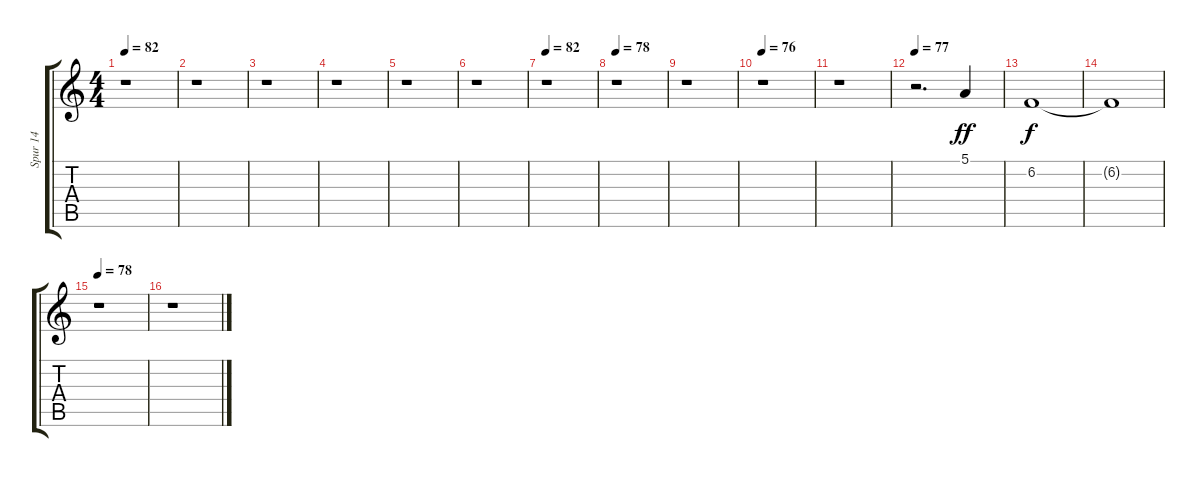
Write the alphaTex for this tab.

\track ("Spur 14" "Spur 14") {instrument pad2warm}
\staff {score tabs}
\tuning (E4 B3 G3 D3 A2 E2) {hide}
\ts (4 4)
\tempo 82
\clef g2
\ks c
r.1{dy ff instrument pad2warm} |
r.1 |
r.1 |
r.1 |
r.1 |
r.1 |
\tempo 82
r.1 |
\tempo 78
r.1 |
r.1 |
\tempo 76
r.1 |
r.1 |
\tempo 77
r.2{d} 5.1.4 |
6.2.1{dy f} |
6.2{t}.1 |
\tempo 78
r.1 |
r.1
